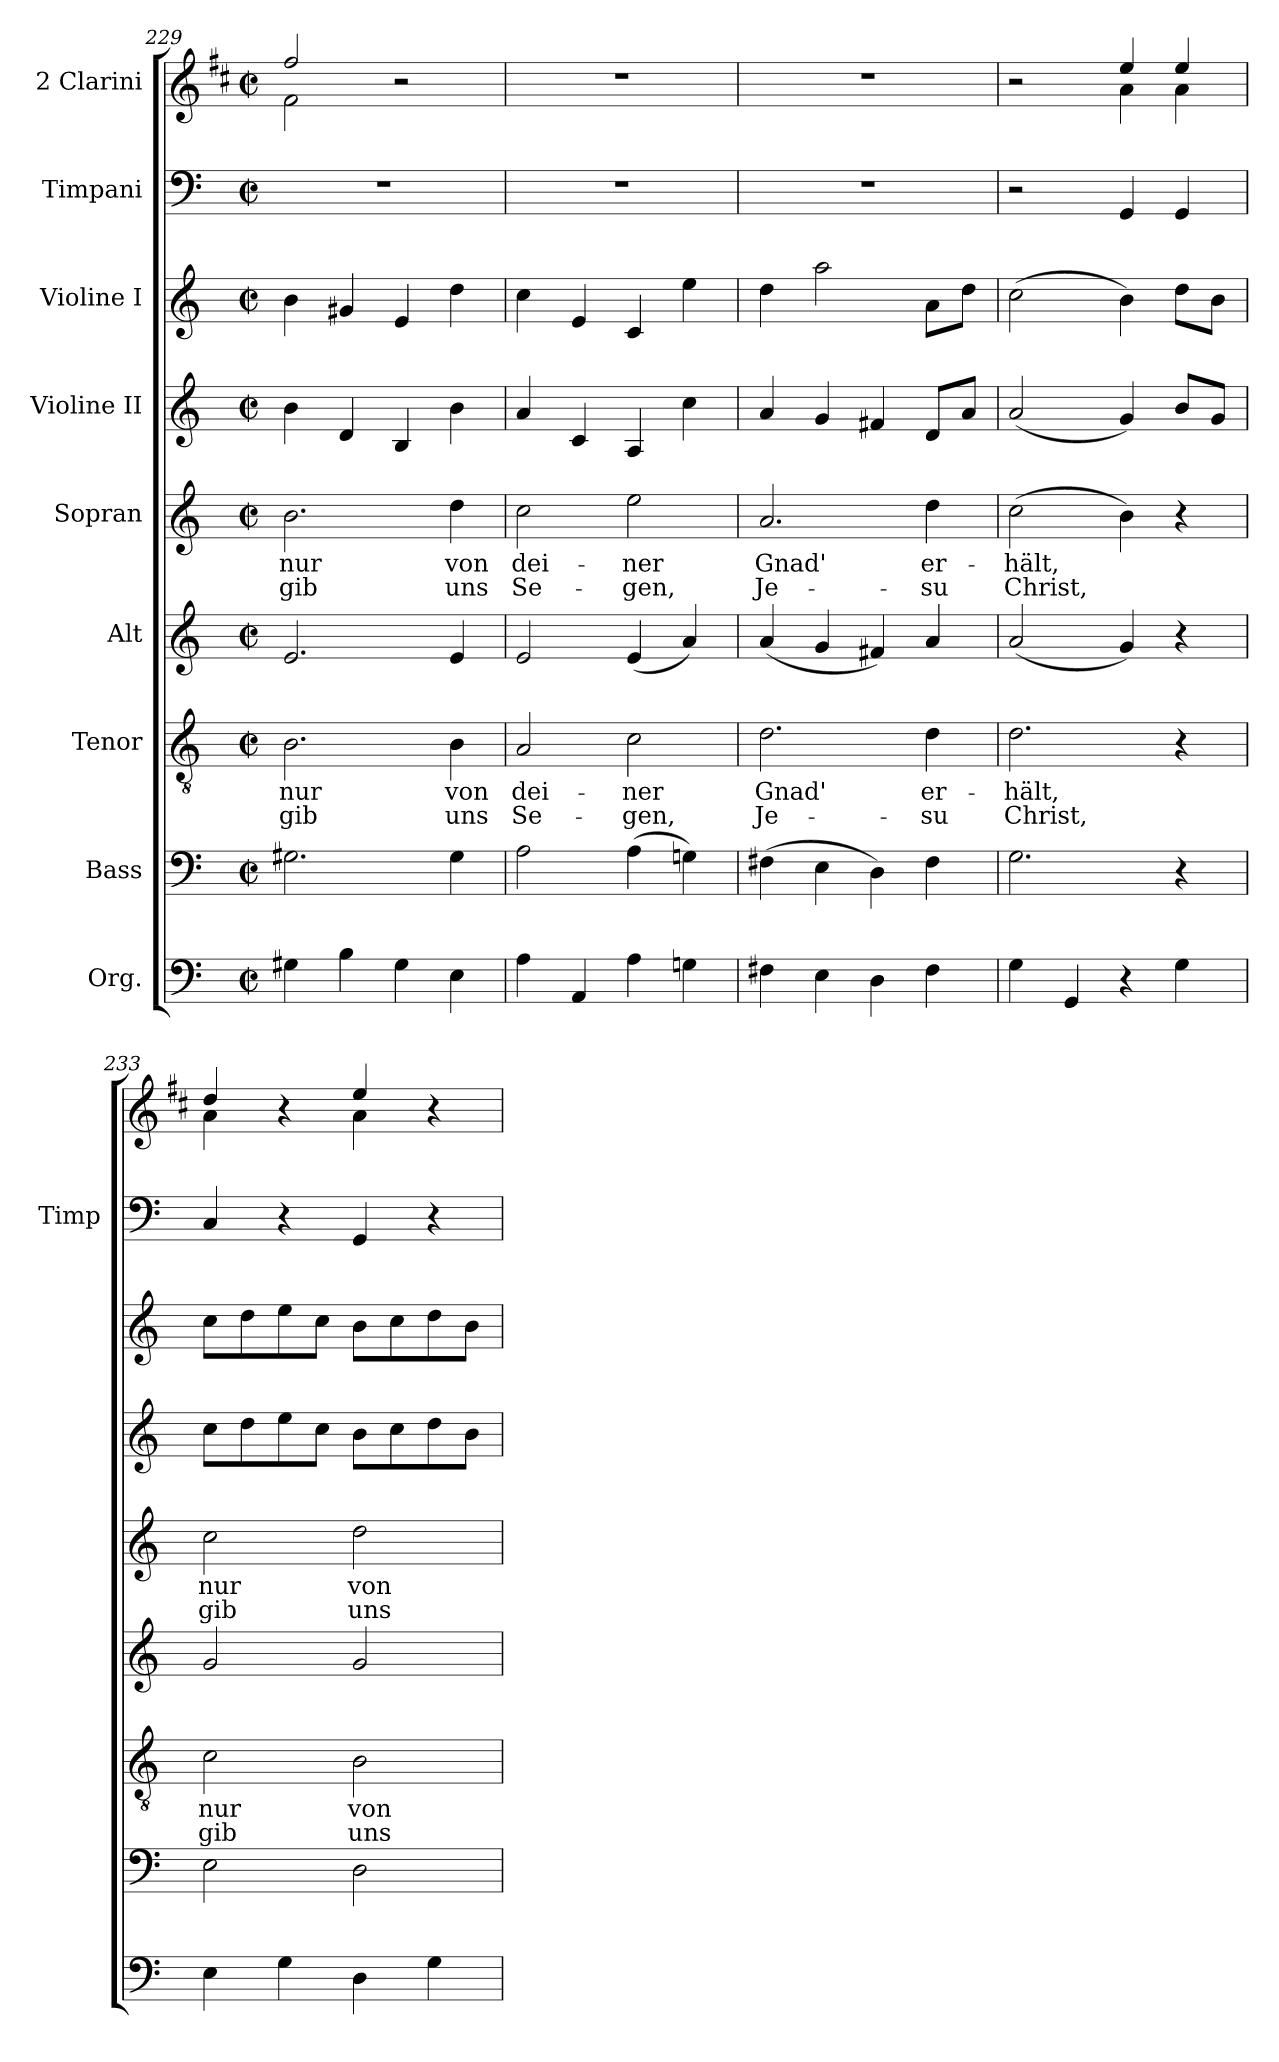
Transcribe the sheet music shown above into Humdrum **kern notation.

**kern	**kern	**kern	**text	**text	**kern	**kern	**text	**text	**kern	**kern	**kern	**kern
*part9	*part8	*part7	*part7	*part7	*part6	*part5	*part5	*part5	*part4	*part3	*part2	*part1
*staff9	*staff8	*staff7	*staff7	*staff7	*staff6	*staff5	*staff5	*staff5	*staff4	*staff3	*staff2	*staff1
*I"Org.	*I"Bass	*I"Tenor	*	*	*I"Alt	*I"Sopran	*	*	*I"Violine II	*I"Violine I	*I"Timpani	*I"2 Clarini
*	*	*	*	*	*	*	*	*	*	*	*I'Timp	*
*clefF4	*clefF4	*clefGv2	*	*	*clefG2	*clefG2	*	*	*clefG2	*clefG2	*clefF4	*clefG2
*ITrd7c12	*	*	*	*	*	*	*	*	*	*	*	*ITrd1c2
*k[]	*k[]	*k[]	*	*	*k[]	*k[]	*	*	*k[]	*k[]	*k[]	*k[]
*M2/2	*M2/2	*M2/2	*	*	*M2/2	*M2/2	*	*	*M2/2	*M2/2	*M2/2	*M2/2
*met(c|)	*met(c|)	*met(c|)	*	*	*met(c|)	*met(c|)	*	*	*met(c|)	*met(c|)	*met(c|)	*met(c|)
=229	=229	=229	=229	=229	=229	=229	=229	=229	=229	=229	=229	=229
*	*	*	*	*	*	*	*	*	*	*	*	*^
4GG#X\	2.G#X\	2.B\	nur	gib	2.e/	2.b\	nur	gib	4b\	4b\	1r	2ee/	2e\
4BB\	.	.	.	.	.	.	.	.	4d/	4g#X/	.	.	.
4GG#\	.	.	.	.	.	.	.	.	4B/	4e/	.	2r	2ryy
4EE\	4G#\	4B\	von	uns	4e/	4dd\	von	uns	4b\	4dd\	.	.	.
*	*	*	*	*	*	*	*	*	*	*	*	*v	*v
=230	=230	=230	=230	=230	=230	=230	=230	=230	=230	=230	=230	=230
4AA\	2A\	2A/	dei-	Se-	2e/	2cc\	dei-	Se-	4a/	4cc\	1r	1r
4AAA/	.	.	.	.	.	.	.	.	4c/	4e/	.	.
4AA\	(4A\	2c\	-ner	-gen,	(4e/	2ee\	-ner	-gen,	4A/	4c/	.	.
4GGn\	4Gn\)	.	.	.	4a/)	.	.	.	4cc\	4ee\	.	.
!!LO:PB:g=z
=231	=231	=231	=231	=231	=231	=231	=231	=231	=231	=231	=231	=231
4FF#X\	(4F#X\	2.d\	Gnad'	Je-	(4a/	2.a/	Gnad'	Je-	4a/	4dd\	1r	1r
4EE\	4E\	.	.	.	4g/	.	.	.	4g/	2aa\	.	.
4DD\	4D\)	.	.	.	4f#X/)	.	.	.	4f#X/	.	.	.
4FF#\	4F#\	4d\	er-	-su	4a/	4dd\	er-	-su	8d/L	8a\L	.	.
.	.	.	.	.	.	.	.	.	8a/J	8dd\J	.	.
=232	=232	=232	=232	=232	=232	=232	=232	=232	=232	=232	=232	=232
*	*	*	*	*	*	*	*	*	*	*	*	*^
4GG\	2.G\	2.d\	-hält,	Christ,	(2a/	(2cc\	-hält,	Christ,	(2a/	(2cc\	2r	2r	2ryy
4GGG/	.	.	.	.	.	.	.	.	.	.	.	.	.
4r	.	.	.	.	4g/)	4b\)	.	.	4g/)	4b\)	4GG/	4dd/	4g\
4GG\	4r	4r	.	.	4r	4r	.	.	8b/L	8dd\L	4GG/	4dd/	4g\
.	.	.	.	.	.	.	.	.	8g/J	8b\J	.	.	.
=233	=233	=233	=233	=233	=233	=233	=233	=233	=233	=233	=233	=233	=233
4EE\	2E\	2c\	nur	gib	2g/	2cc\	nur	gib	8cc\L	8cc\L	4C/	4cc/	4g\
.	.	.	.	.	.	.	.	.	8dd\	8dd\	.	.	.
4GG\	.	.	.	.	.	.	.	.	8ee\	8ee\	4r	4r	4ryy
.	.	.	.	.	.	.	.	.	8cc\J	8cc\J	.	.	.
4DD\	2D\	2B\	von	uns	2g/	2dd\	von	uns	8b\L	8b\L	4GG/	4dd/	4g\
.	.	.	.	.	.	.	.	.	8cc\	8cc\	.	.	.
4GG\	.	.	.	.	.	.	.	.	8dd\	8dd\	4r	4r	4ryy
.	.	.	.	.	.	.	.	.	8b\J	8b\J	.	.	.
*	*	*	*	*	*	*	*	*	*	*	*	*v	*v
=	=	=	=	=	=	=	=	=	=	=	=	=
*-	*-	*-	*-	*-	*-	*-	*-	*-	*-	*-	*-	*-
